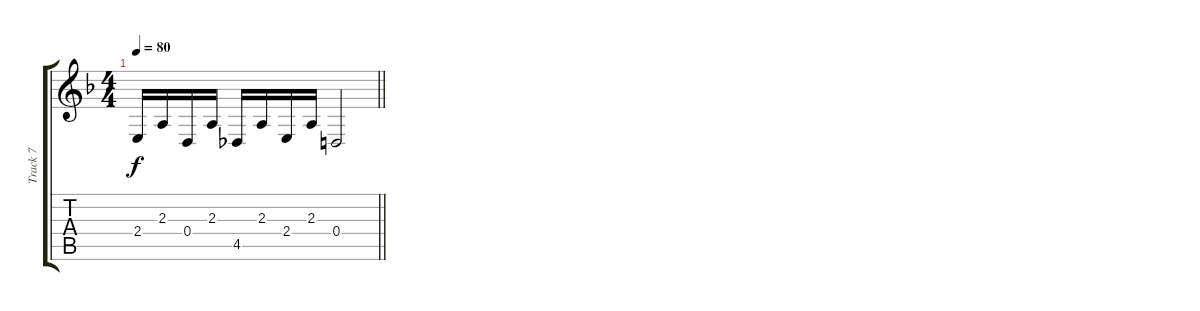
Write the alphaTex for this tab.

\track ("Track 7" "Track 7") {instrument churchorgan}
\staff {score tabs}
\tuning (E4 B3 G3 D3 A2 E2) {hide}
\ts (4 4)
\tempo 80
\clef g2
\barLineRight lightlight
\ks dminor
2.4.16{dy f} 2.3.16 0.4.16 2.3.16 4.5.16 2.3.16 2.4.16 2.3.16 0.4.2
